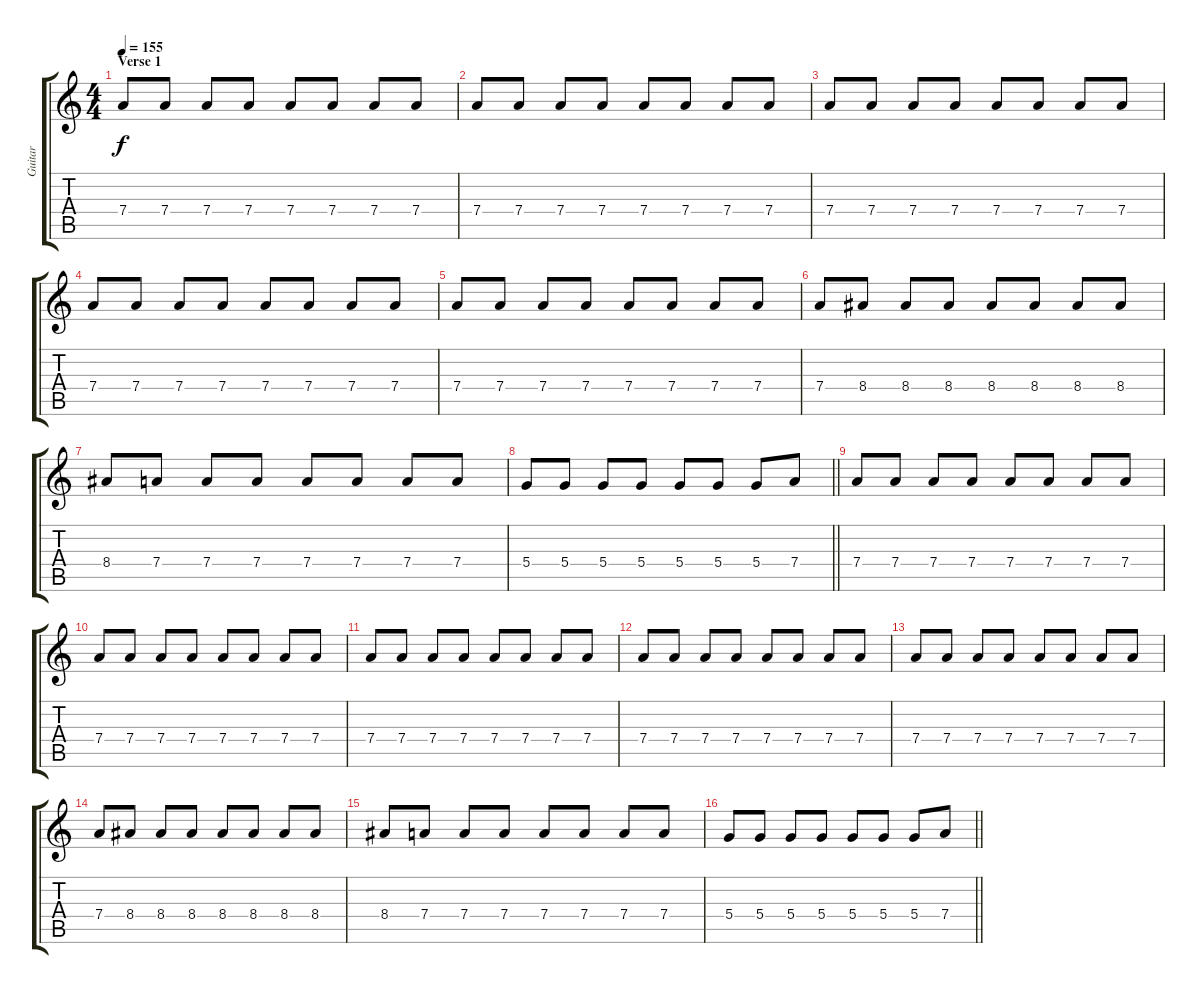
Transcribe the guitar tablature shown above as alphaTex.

\track ("Guitar" "Guitar") {instrument distortionguitar}
\staff {score tabs}
\tuning (E4 B3 G3 D3 A2 D2) {hide}
\ts (4 4)
\section ("" "Verse 1")
\tempo 155
\clef g2
\ks c
7.4.8{dy f volume 6} 7.4.8 7.4.8 7.4.8 7.4.8 7.4.8 7.4.8 7.4.8 |
7.4.8 7.4.8 7.4.8 7.4.8 7.4.8 7.4.8 7.4.8 7.4.8 |
7.4.8 7.4.8 7.4.8 7.4.8 7.4.8 7.4.8 7.4.8 7.4.8 |
7.4.8 7.4.8 7.4.8 7.4.8 7.4.8 7.4.8 7.4.8 7.4.8 |
7.4.8 7.4.8 7.4.8 7.4.8 7.4.8 7.4.8 7.4.8 7.4.8 |
7.4.8 8.4.8 8.4.8 8.4.8 8.4.8 8.4.8 8.4.8 8.4.8 |
8.4.8 7.4.8 7.4.8 7.4.8 7.4.8 7.4.8 7.4.8 7.4.8 |
\barLineRight lightlight
5.4.8 5.4.8 5.4.8 5.4.8 5.4.8 5.4.8 5.4.8 7.4.8 |
7.4.8 7.4.8 7.4.8 7.4.8 7.4.8 7.4.8 7.4.8 7.4.8 |
7.4.8 7.4.8 7.4.8 7.4.8 7.4.8 7.4.8 7.4.8 7.4.8 |
7.4.8 7.4.8 7.4.8 7.4.8 7.4.8 7.4.8 7.4.8 7.4.8 |
7.4.8 7.4.8 7.4.8 7.4.8 7.4.8 7.4.8 7.4.8 7.4.8 |
7.4.8 7.4.8 7.4.8 7.4.8 7.4.8 7.4.8 7.4.8 7.4.8 |
7.4.8 8.4.8 8.4.8 8.4.8 8.4.8 8.4.8 8.4.8 8.4.8 |
8.4.8 7.4.8 7.4.8 7.4.8 7.4.8 7.4.8 7.4.8 7.4.8 |
\barLineRight lightlight
5.4.8 5.4.8 5.4.8 5.4.8 5.4.8 5.4.8 5.4.8 7.4.8
